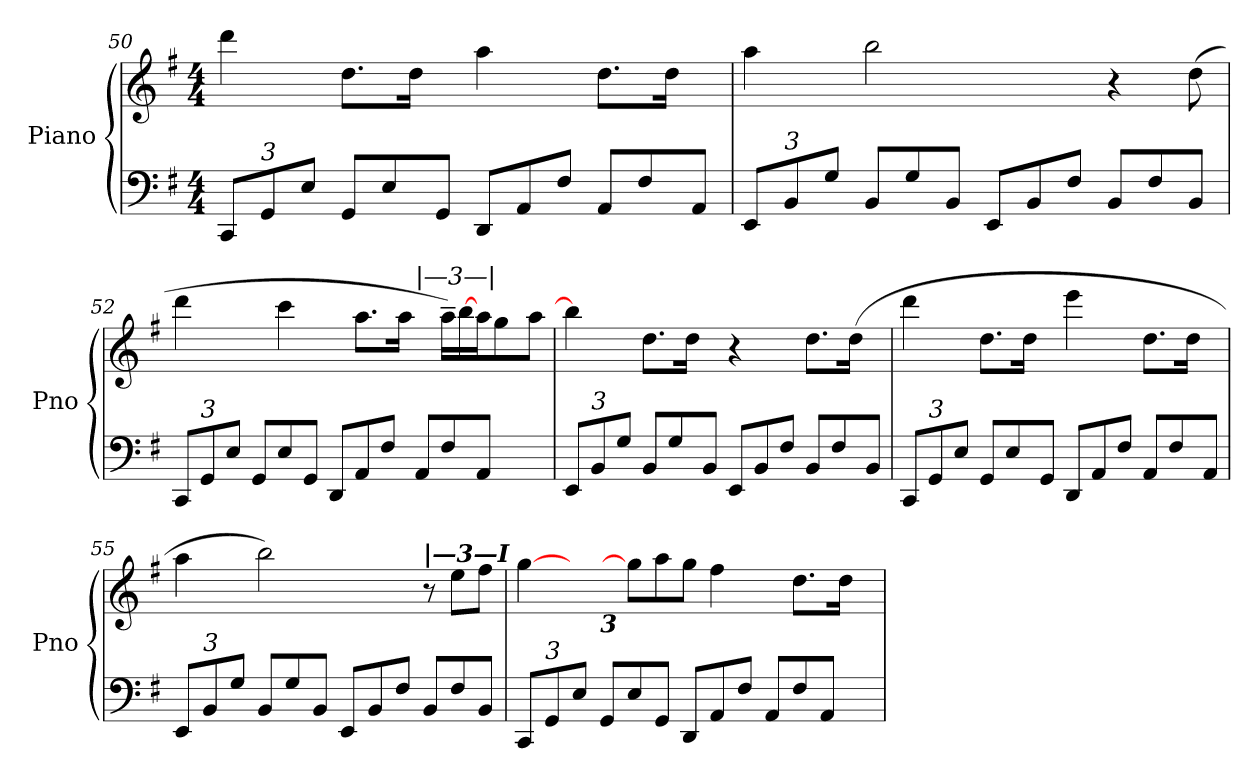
**kern	**kern
*part1	*part1
*staff2	*staff1
*I"Piano	*
*I'Pno	*
*clefF4	*clefG2
*k[f#]	*k[f#]
*M4/4	*M4/4
=50	=50
8CC/L	4ddd\
!LO:TX:a:i:t=3	!
8GG/	.
8E/J	8ryy
8GG/L	8.dd\L
8E/	.
.	16dd\Jk
8GG/J	8ryy
8DD/L	4aa\
8AA/	.
8F#/J	8ryy
8AA/L	8.dd\L
8F#/	.
.	16dd\Jk
8AA/J	8ryy
!!LO:LB:g=z
=51	=51
8EE/L	4aa\
!LO:TX:a:i:t=3	!
8BB/	.
8G/J	8ryy
8BB/L	2bb\
8G/	.
8BB/J	.
8EE/L	.
8BB/	8ryy
8F#/J	8ryy
8BB/L	4r
8F#/	.
8BB/J	(8dd\
=52	=52
8CC/L	4ddd\
!LO:TX:a:i:t=3	!
8GG/	.
8E/J	8ryy
8GG/L	8ryy
8E/	4ccc\
8GG/J	.
8DD/L	8ryy
8AA/	8.aa\L
8F#/J	.
.	16aa\Jk
!	!LO:TX:a:i:t=|—3—|
8AA/L	8ryy
8F#/	16aa~\LL)
.	[16bb\
8AA/J	16aa\J
.	8gg\
16ryy	.
8ryy	8aa\J
=53	=53
8EE/L	4bb\]
!LO:TX:a:i:t=3	!
8BB/	.
8G/J	8ryy
8BB/L	8.dd\L
8G/	.
.	16dd\Jk
8BB/J	8ryy
8EE/L	4r
8BB/	.
8F#/J	8ryy
8BB/L	8.dd\L
8F#/	.
.	(16dd\Jk
8BB/J	8ryy
!!LO:LB:g=z
=54	=54
8CC/L	4ddd\
!LO:TX:a:i:t=3	!
8GG/	.
8E/J	8ryy
8GG/L	8.dd\L
8E/	.
.	16dd\Jk
8GG/J	8ryy
8DD/L	4eee\
8AA/	.
8F#/J	8ryy
8AA/L	8.dd\L
8F#/	.
.	16dd\Jk
8AA/J	8ryy
=55	=55
8EE/L	4aa\
!LO:TX:a:i:t=3	!
8BB/	.
8G/J	8ryy
8BB/L	2bb\)
8G/	.
8BB/J	.
8EE/L	.
8BB/	8ryy
8F#/J	8ryy
!	!LO:TX:a:Bi:t=|—3—I
8BB/L	8r
8F#/	8ee\L
8BB/J	8ff#\J
=56	=56
8CC/L	[4gg\
!LO:TX:a:i:t=3	!
8GG/	.
8E/J	8ryy
!	!LO:TX:b:Bi:t=3
8GG/L	8ryy
8E/	8gg\L]
8GG/J	8aa\
8DD/L	8gg\J
8AA/	4ff#\
8F#/J	.
8AA/L	8ryy
8F#/	8.dd\L
8AA/J	.
.	16dd\Jk
8ryy	8ryy
=	=
*-	*-
